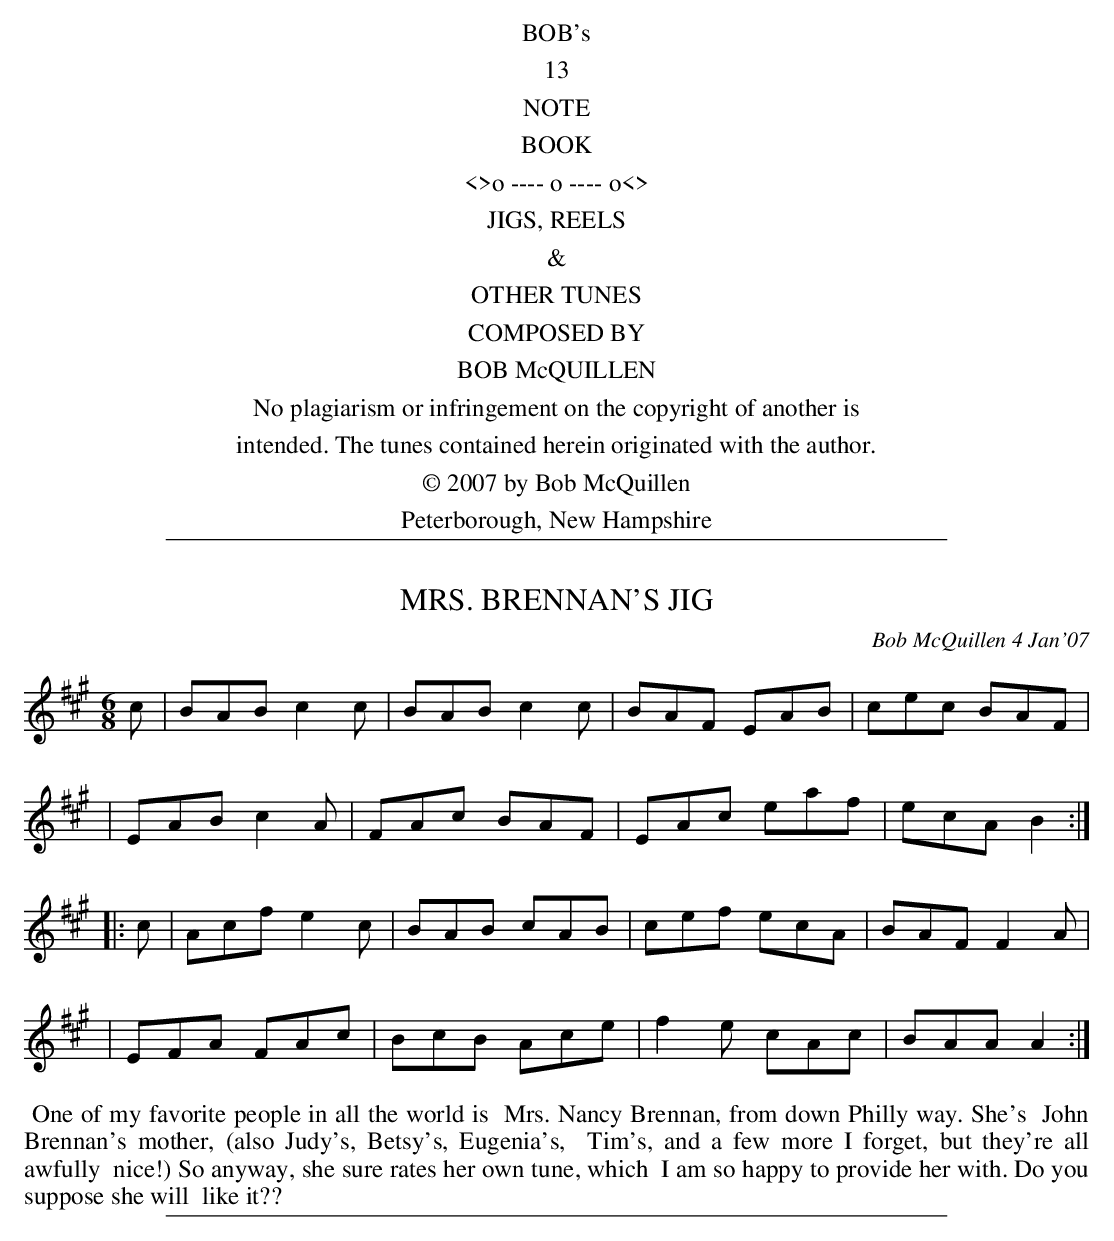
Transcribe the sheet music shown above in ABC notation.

X:1
T: MRS. BRENNAN'S JIG
C: Bob McQuillen 4 Jan'07
M: 6/8
L: 1/8
K: A
c \
| BAB c2c | BAB c2c | BAF EAB | cec BAF |
| EAB c2A | FAc BAF | EAc eaf | ecA B2 :|
|: c \
| Acf e2c | BAB cAB | cef ecA | BAF F2A |
| EFA FAc | BcB Ace | f2e cAc | BAA A2 :|
